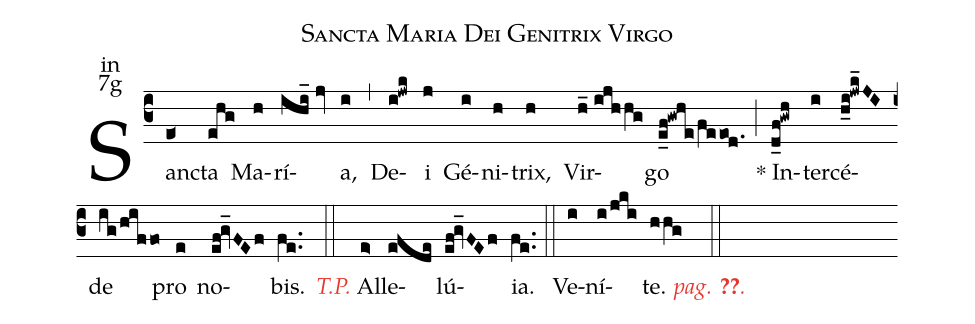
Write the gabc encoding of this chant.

name:Sancta Maria Dei Genitrix Virgo;
office-part:in;
mode:7g;
%%
(c3) Sanc(e<)ta(ehg) Ma(h)rí(ihi_//jv)a,(i) (,)
De(i!jwk)i(j) Gé(i)ni(h)trix,(h) Vir(h_//ijhhg)go(e_f@gwhe/feeod.) (;)
<sp>*</sp> In(d_f@gwh)ter(i)cé(h_i@jwk_JI)de(ig/hiffo) pro(e) no(ef@gv_FEf)bis.(fe..) (::)
<c><i>T.P.</i></c> {A}l(e>)le(efde)lú(ef@gv_FEf){ia}.(fe..) (::)
<nlba>Ve(i)ní(i/jki)t{e}. <c><i>pag. <v>\pageref{M-ORIP7g}</v>.</i></c></nlba>(hhg ::)
